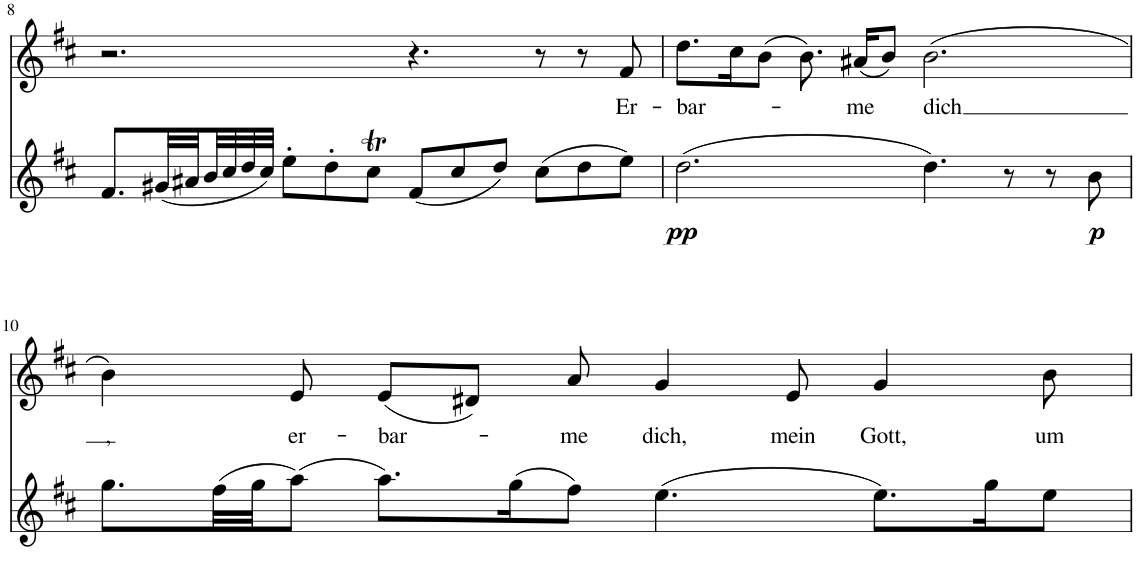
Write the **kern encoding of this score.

**kern	**dynam	**kern	**text
*part2	*part2	*part1	*part1
*staff2	*staff2	*staff1	*staff1
*I"Violin	*	*I"Alto	*
*I'Vln	*	*	*
!!LO:PB:g=z
*clefG2	*	*clefG2	*
*k[f#c#]	*	*k[f#c#]	*
*M12/8	*	*M12/8	*
=8	=8	=8	=8
8.f#/L	.	2.r	.
(32g#X/LL	.	.	.
32a#X/	.	.	.
32b/	.	.	.
32cc#/	.	.	.
32dd/	.	.	.
32cc#/JJJ)	.	.	.
8ee'\L	.	.	.
8dd'\	.	.	.
8cc#t\J	.	.	.
(8f#/L	.	4.r	.
8cc#/	.	.	.
8dd/J)	.	.	.
(8cc#\L	.	8r	.
8dd\	.	8r	.
!	!	!	!LO:LY:b
8ee\J)	.	8f#/	Er-
=9	=9	=9	=9
!	!LO:DY:b	!	!LO:LY:b
(2.dd\	pp	8.dd\L	-bar-
.	.	16cc#\K	.
.	.	(8b\J	.
.	.	8.b\)	.
!	!	!	!LO:LY:b
.	.	(16a#X/KL	me
.	.	8b/J)	.
!	!	!	!LO:LY:b
4.dd\)	.	(2.b\	dich
8r	.	.	.
8r	.	.	.
!	!LO:DY:b	!	!
8b\	p	.	.
!!LO:LB:g=z
=10	=10	=10	=10
!	!	!	!LO:LY:b
8.gg\L	.	4b\)	,
(32ff#\LL	.	.	.
32gg\JJ	.	.	.
!	!	!	!LO:LY:b
(8aa\J)	.	8e/	er-
!	!	!	!LO:LY:b
8.aa\L)	.	(8e/L	-bar-
.	.	8d#X/J)	.
(16gg\K	.	.	.
!	!	!	!LO:LY:b
8ff#\J)	.	8a/	me
!	!	!	!LO:LY:b
(4.ee\	.	4g/	dich,
!	!	!	!LO:LY:b
.	.	8e/	mein
!	!	!	!LO:LY:b
8.ee\L)	.	4g/	Gott,
16gg\K	.	.	.
!	!	!	!LO:LY:b
8ee\J	.	8b\	um
=	=	=	=
*-	*-	*-	*-
